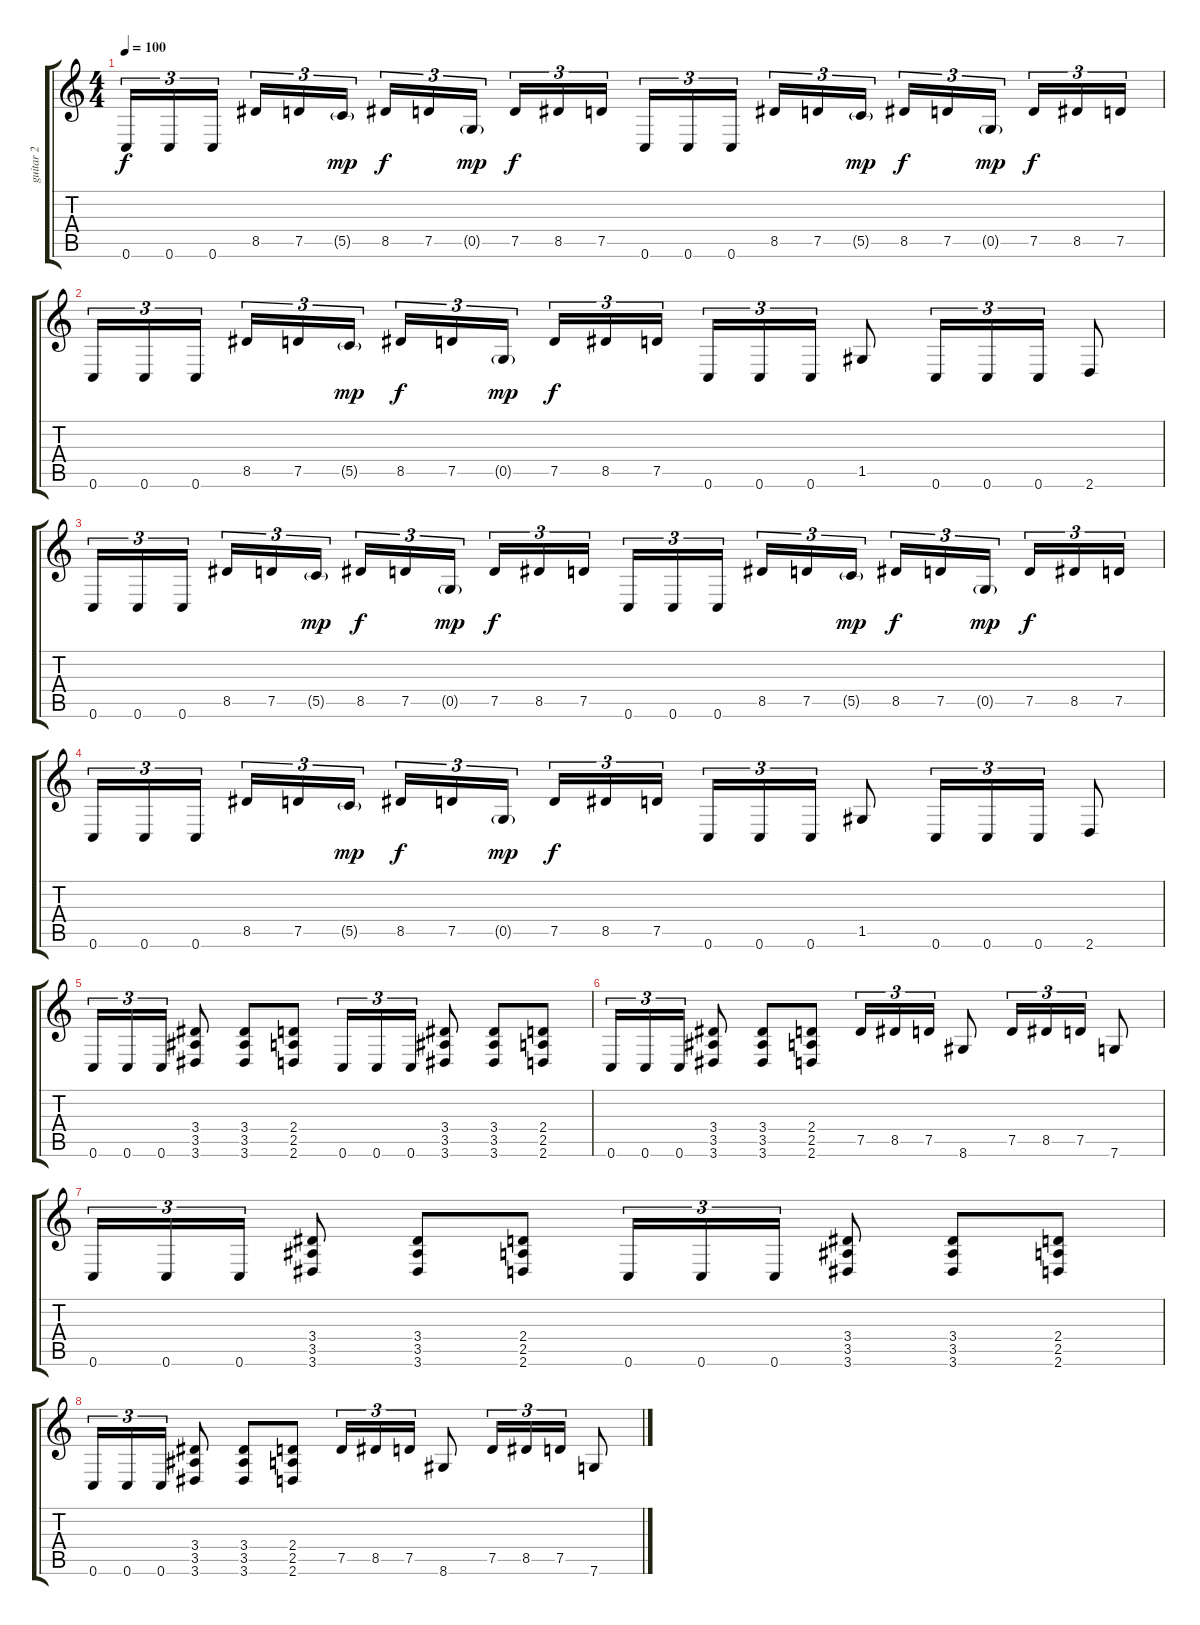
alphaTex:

\track ("guitar 2" "guitar 2") {instrument overdrivenguitar}
\staff {score tabs}
\tuning (D4 A3 F3 C3 G2 C2) {hide}
\ts (4 4)
\tempo 100
\clef g2
\ks c
0.6.16{tu (3 2) dy f} 0.6.16{tu (3 2)} 0.6.16{tu (3 2)} 8.5.16{tu (3 2)} 7.5.16{tu (3 2)} 5.5{g}.16{tu (3 2) dy mp} 8.5.16{tu (3 2) dy f} 7.5.16{tu (3 2)} 0.5{g}.16{tu (3 2) dy mp} 7.5.16{tu (3 2) dy f} 8.5.16{tu (3 2)} 7.5.16{tu (3 2)} 0.6.16{tu (3 2)} 0.6.16{tu (3 2)} 0.6.16{tu (3 2)} 8.5.16{tu (3 2)} 7.5.16{tu (3 2)} 5.5{g}.16{tu (3 2) dy mp} 8.5.16{tu (3 2) dy f} 7.5.16{tu (3 2)} 0.5{g}.16{tu (3 2) dy mp} 7.5.16{tu (3 2) dy f} 8.5.16{tu (3 2)} 7.5.16{tu (3 2)} |
0.6.16{tu (3 2)} 0.6.16{tu (3 2)} 0.6.16{tu (3 2)} 8.5.16{tu (3 2)} 7.5.16{tu (3 2)} 5.5{g}.16{tu (3 2) dy mp} 8.5.16{tu (3 2) dy f} 7.5.16{tu (3 2)} 0.5{g}.16{tu (3 2) dy mp} 7.5.16{tu (3 2) dy f} 8.5.16{tu (3 2)} 7.5.16{tu (3 2)} 0.6.16{tu (3 2)} 0.6.16{tu (3 2)} 0.6.16{tu (3 2)} 1.5.8 0.6.16{tu (3 2)} 0.6.16{tu (3 2)} 0.6.16{tu (3 2)} 2.6.8 |
0.6.16{tu (3 2)} 0.6.16{tu (3 2)} 0.6.16{tu (3 2)} 8.5.16{tu (3 2)} 7.5.16{tu (3 2)} 5.5{g}.16{tu (3 2) dy mp} 8.5.16{tu (3 2) dy f} 7.5.16{tu (3 2)} 0.5{g}.16{tu (3 2) dy mp} 7.5.16{tu (3 2) dy f} 8.5.16{tu (3 2)} 7.5.16{tu (3 2)} 0.6.16{tu (3 2)} 0.6.16{tu (3 2)} 0.6.16{tu (3 2)} 8.5.16{tu (3 2)} 7.5.16{tu (3 2)} 5.5{g}.16{tu (3 2) dy mp} 8.5.16{tu (3 2) dy f} 7.5.16{tu (3 2)} 0.5{g}.16{tu (3 2) dy mp} 7.5.16{tu (3 2) dy f} 8.5.16{tu (3 2)} 7.5.16{tu (3 2)} |
0.6.16{tu (3 2)} 0.6.16{tu (3 2)} 0.6.16{tu (3 2)} 8.5.16{tu (3 2)} 7.5.16{tu (3 2)} 5.5{g}.16{tu (3 2) dy mp} 8.5.16{tu (3 2) dy f} 7.5.16{tu (3 2)} 0.5{g}.16{tu (3 2) dy mp} 7.5.16{tu (3 2) dy f} 8.5.16{tu (3 2)} 7.5.16{tu (3 2)} 0.6.16{tu (3 2)} 0.6.16{tu (3 2)} 0.6.16{tu (3 2)} 1.5.8 0.6.16{tu (3 2)} 0.6.16{tu (3 2)} 0.6.16{tu (3 2)} 2.6.8 |
0.6.16{tu (3 2)} 0.6.16{tu (3 2)} 0.6.16{tu (3 2)} (3.4 3.5 3.6).8 (3.4 3.5 3.6).8 (2.4 2.5 2.6).8 0.6.16{tu (3 2)} 0.6.16{tu (3 2)} 0.6.16{tu (3 2)} (3.4 3.5 3.6).8 (3.4 3.5 3.6).8 (2.4 2.5 2.6).8 |
0.6.16{tu (3 2)} 0.6.16{tu (3 2)} 0.6.16{tu (3 2)} (3.4 3.5 3.6).8 (3.4 3.5 3.6).8 (2.4 2.5 2.6).8 7.5.16{tu (3 2)} 8.5.16{tu (3 2)} 7.5.16{tu (3 2)} 8.6.8 7.5.16{tu (3 2)} 8.5.16{tu (3 2)} 7.5.16{tu (3 2)} 7.6.8 |
0.6.16{tu (3 2)} 0.6.16{tu (3 2)} 0.6.16{tu (3 2)} (3.4 3.5 3.6).8 (3.4 3.5 3.6).8 (2.4 2.5 2.6).8 0.6.16{tu (3 2)} 0.6.16{tu (3 2)} 0.6.16{tu (3 2)} (3.4 3.5 3.6).8 (3.4 3.5 3.6).8 (2.4 2.5 2.6).8 |
0.6.16{tu (3 2)} 0.6.16{tu (3 2)} 0.6.16{tu (3 2)} (3.4 3.5 3.6).8 (3.4 3.5 3.6).8 (2.4 2.5 2.6).8 7.5.16{tu (3 2)} 8.5.16{tu (3 2)} 7.5.16{tu (3 2)} 8.6.8 7.5.16{tu (3 2)} 8.5.16{tu (3 2)} 7.5.16{tu (3 2)} 7.6.8
